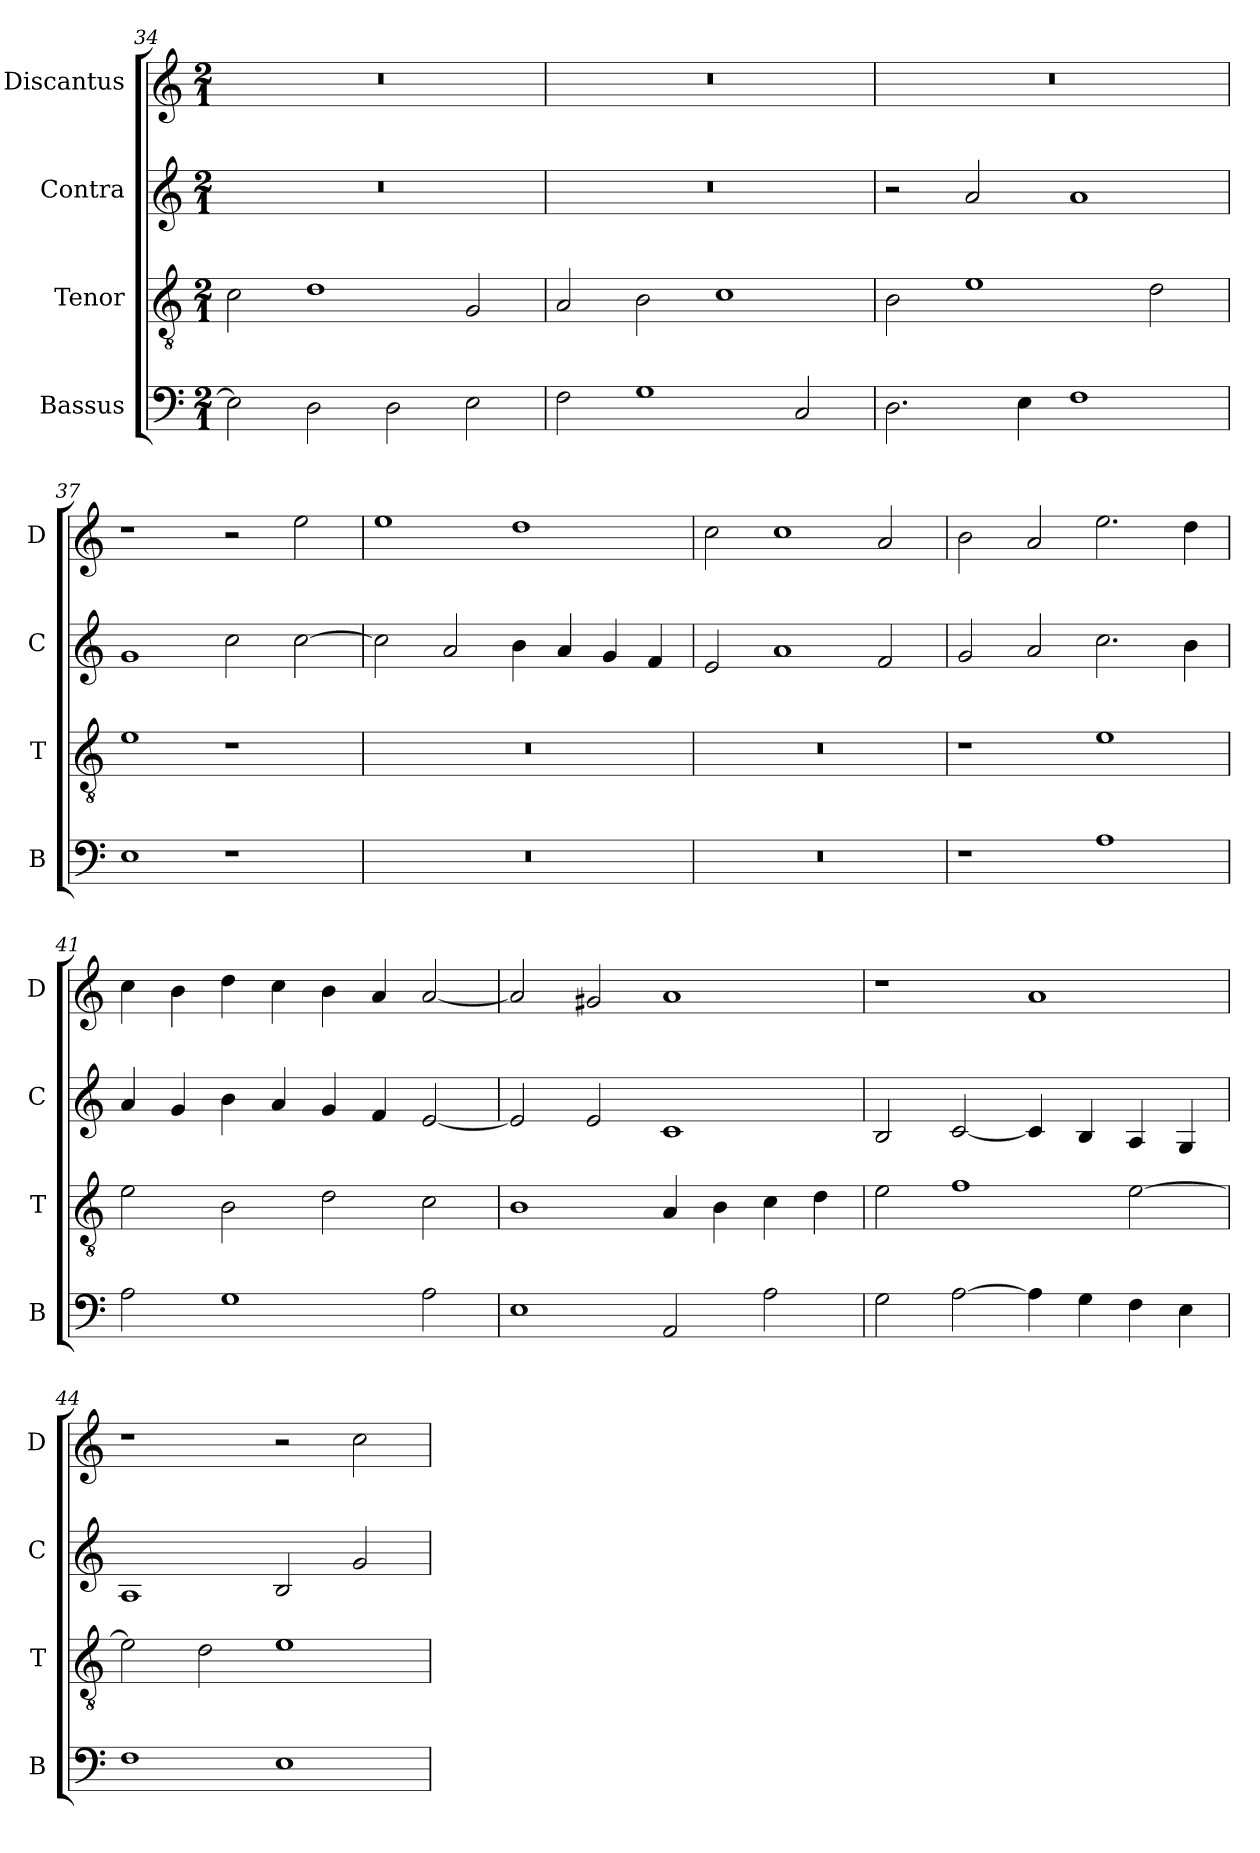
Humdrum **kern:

**kern	**kern	**kern	**kern
*part4	*part3	*part2	*part1
*staff4	*staff3	*staff2	*staff1
*I"Bassus	*I"Tenor	*I"Contra	*I"Discantus
*I'B	*I'T	*I'C	*I'D
*clefF4	*clefGv2	*clefG2	*clefG2
*k[]	*k[]	*k[]	*k[]
*M2/1	*M2/1	*M2/1	*M2/1
=34	=34	=34	=34
2E\]	2c\	0r	0r
2D\	1d	.	.
2D\	.	.	.
2E\	2G/	.	.
=35	=35	=35	=35
2F\	2A/	0r	0r
1G	2B\	.	.
.	1c	.	.
2C/	.	.	.
=36	=36	=36	=36
2.D\	2B\	2r	0r
.	1e	2a/	.
4E\	.	.	.
1F	.	1a	.
.	2d\	.	.
=37	=37	=37	=37
1E	1e	1g	1r
1r	1r	2cc\	2r
.	.	[2cc\	2ee\
=38	=38	=38	=38
0r	0r	2cc\]	1ee
.	.	2a/	.
.	.	4b\	1dd
.	.	4a/	.
.	.	4g/	.
.	.	4f/	.
=39	=39	=39	=39
0r	0r	2e/	2cc\
.	.	1a	1cc
.	.	2f/	2a/
=40	=40	=40	=40
1r	1r	2g/	2b\
.	.	2a/	2a/
1A	1e	2.cc\	2.ee\
.	.	4b\	4dd\
=41	=41	=41	=41
2A\	2e\	4a/	4cc\
.	.	4g/	4b\
1G	2B\	4b\	4dd\
.	.	4a/	4cc\
.	2d\	4g/	4b\
.	.	4f/	4a/
2A\	2c\	[2e/	[2a/
=42	=42	=42	=42
1E	1B	2e/]	2a/]
.	.	2e/	2g#X/
2AA/	4A/	1c	1a
.	4B\	.	.
2A\	4c\	.	.
.	4d\	.	.
=43	=43	=43	=43
2G\	2e\	2B/	1r
[2A\	1f	[2c/	.
4A\]	.	4c/]	1a
4G\	.	4B/	.
4F\	[2e\	4A/	.
4E\	.	4G/	.
=44	=44	=44	=44
1F	2e\]	1A	1r
.	2d\	.	.
1E	1e	2B/	2r
.	.	2g/	2cc\
=	=	=	=
*-	*-	*-	*-
